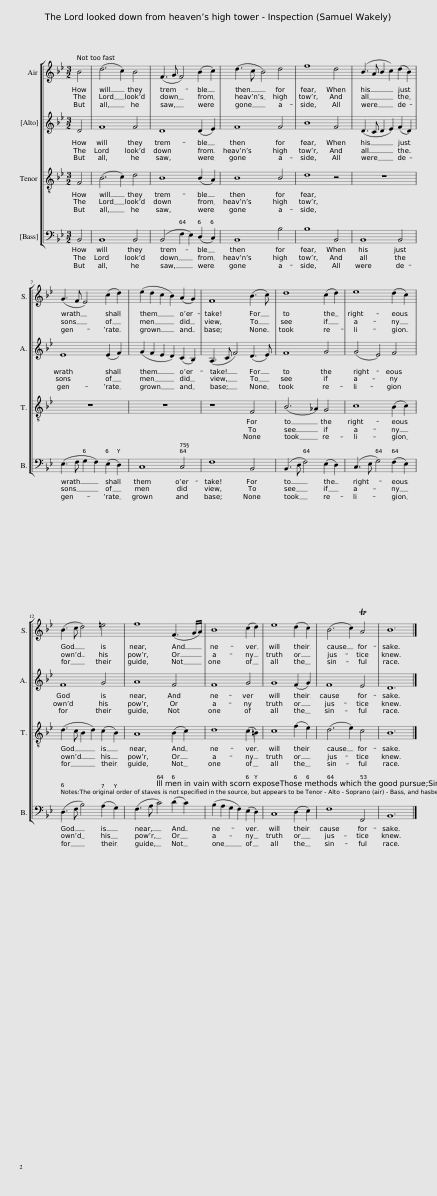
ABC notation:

X:1
%%score [ 1 2 3 4 ]
L:1/8
M:3/2
I:linebreak $
K:Bb
V:1 treble
V:2 treble
V:3 treble-8 transpose=-12
V:4 bass
V:1
 B4 | (d6 c2) B4 | (F3 G F4) (B2 c2) | (d3 c B4) d4 | f8 d4 | %5
 (B3 A B2 c2) (d2 B2) |$ (G3 F E4) (c2 d2) | (e2 d2 c2 B2) (A2 G2) | F8 (B3 c) | d8 (c2 d2) | %10
 e8 (d2 c2) |$ (B3 c d4) =e4 | f8 (F3 G/A/) | B8 (c2 d2) | e8 (d2 c2) | %15
 (B6 c2) TA4 | B12 |] %17
V:2
 D4 | F8 F4 | D8 (D2 E2) | F8 F4 | B8 F4 | %5
 (D3 C D2 E2) (F2 D2) |$ E8 (E2 F2) | (G2 F2 E2 D2) (C2 B,2) | (A,3 C F4) (D3 E) | F8 G4 | %10
 (G4 E4) F4 |$ F8 G4 | A8 F4 | F8 G4 | G8 (F2 G2) | %15
 F8 E4 | D12 |] %17
V:3
 F4 | (B6 c2) d4 | B8 (B2 A2) | B8 B4 | d8 z4 | %5
 z12 |$ z12 | z12 | z8 F4 | (B6 _A2) G4 | %10
 c8 (B2 c2) |$ (d3 c B2 d2) (c2 B2) | A8 (B2 c2) | d8 (c2 =B2) | c8 (f2 e2) | %15
 (d6 e2) c4 | B12 |] %17
V:4
 B,,4 | B,,8 B,,4 | (B,,4 F,2 E,2) (D,2 C,2) | B,,8 B,4 | B,8 B,,4 | %5
 B,,8 B,,4 |$ (E,3 F, G,2 F,2) (E,2 D,2) | C,8 C,4 | F,8 B,,4 | (B,,3 D, F,4) (E,2 D,2) | %10
 (C,3 E, G,4) (F,2 E,2) |$ (D,3 F, B,4) (A,2 G,2) | (F,3 A, C4) (D2 C2) | (B,2 A,2 G,2 F,2) (E,2 D,2) | C,8 (D,2 E,2) | %15
 F,8 F,,4 | B,,12 |] %17
